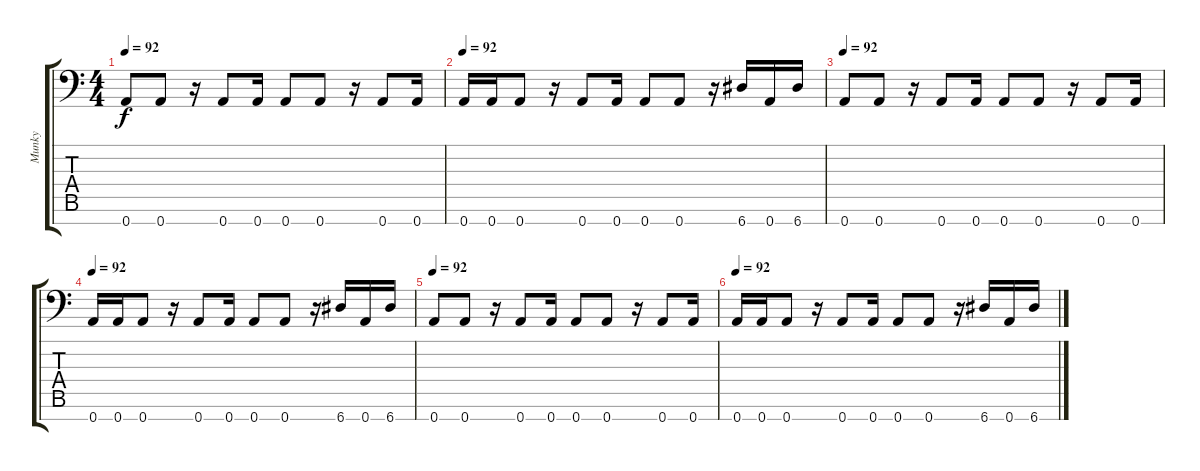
\track ("Munky" "Munky") {instrument distortionguitar}
\staff {score tabs}
\tuning (D4 A3 F3 C3 G2 D2 A1) {hide}
\ts (4 4)
\tempo 92
\clef f4
\ks c
0.7.8{dy f} 0.7.8 r.16 0.7.8 0.7.16 0.7.8 0.7.8 r.16 0.7.8 0.7.16 |
\tempo 92
0.7.16 0.7.16 0.7.8 r.16 0.7.8 0.7.16 0.7.8 0.7.8 r.16 6.7.16 0.7.16 6.7.16 |
\tempo 92
0.7.8 0.7.8 r.16 0.7.8 0.7.16 0.7.8 0.7.8 r.16 0.7.8 0.7.16 |
\tempo 92
0.7.16 0.7.16 0.7.8 r.16 0.7.8 0.7.16 0.7.8 0.7.8 r.16 6.7.16 0.7.16 6.7.16 |
\tempo 92
0.7.8 0.7.8 r.16 0.7.8 0.7.16 0.7.8 0.7.8 r.16 0.7.8 0.7.16 |
\tempo 92
0.7.16 0.7.16 0.7.8 r.16 0.7.8 0.7.16 0.7.8 0.7.8 r.16 6.7.16 0.7.16 6.7.16
